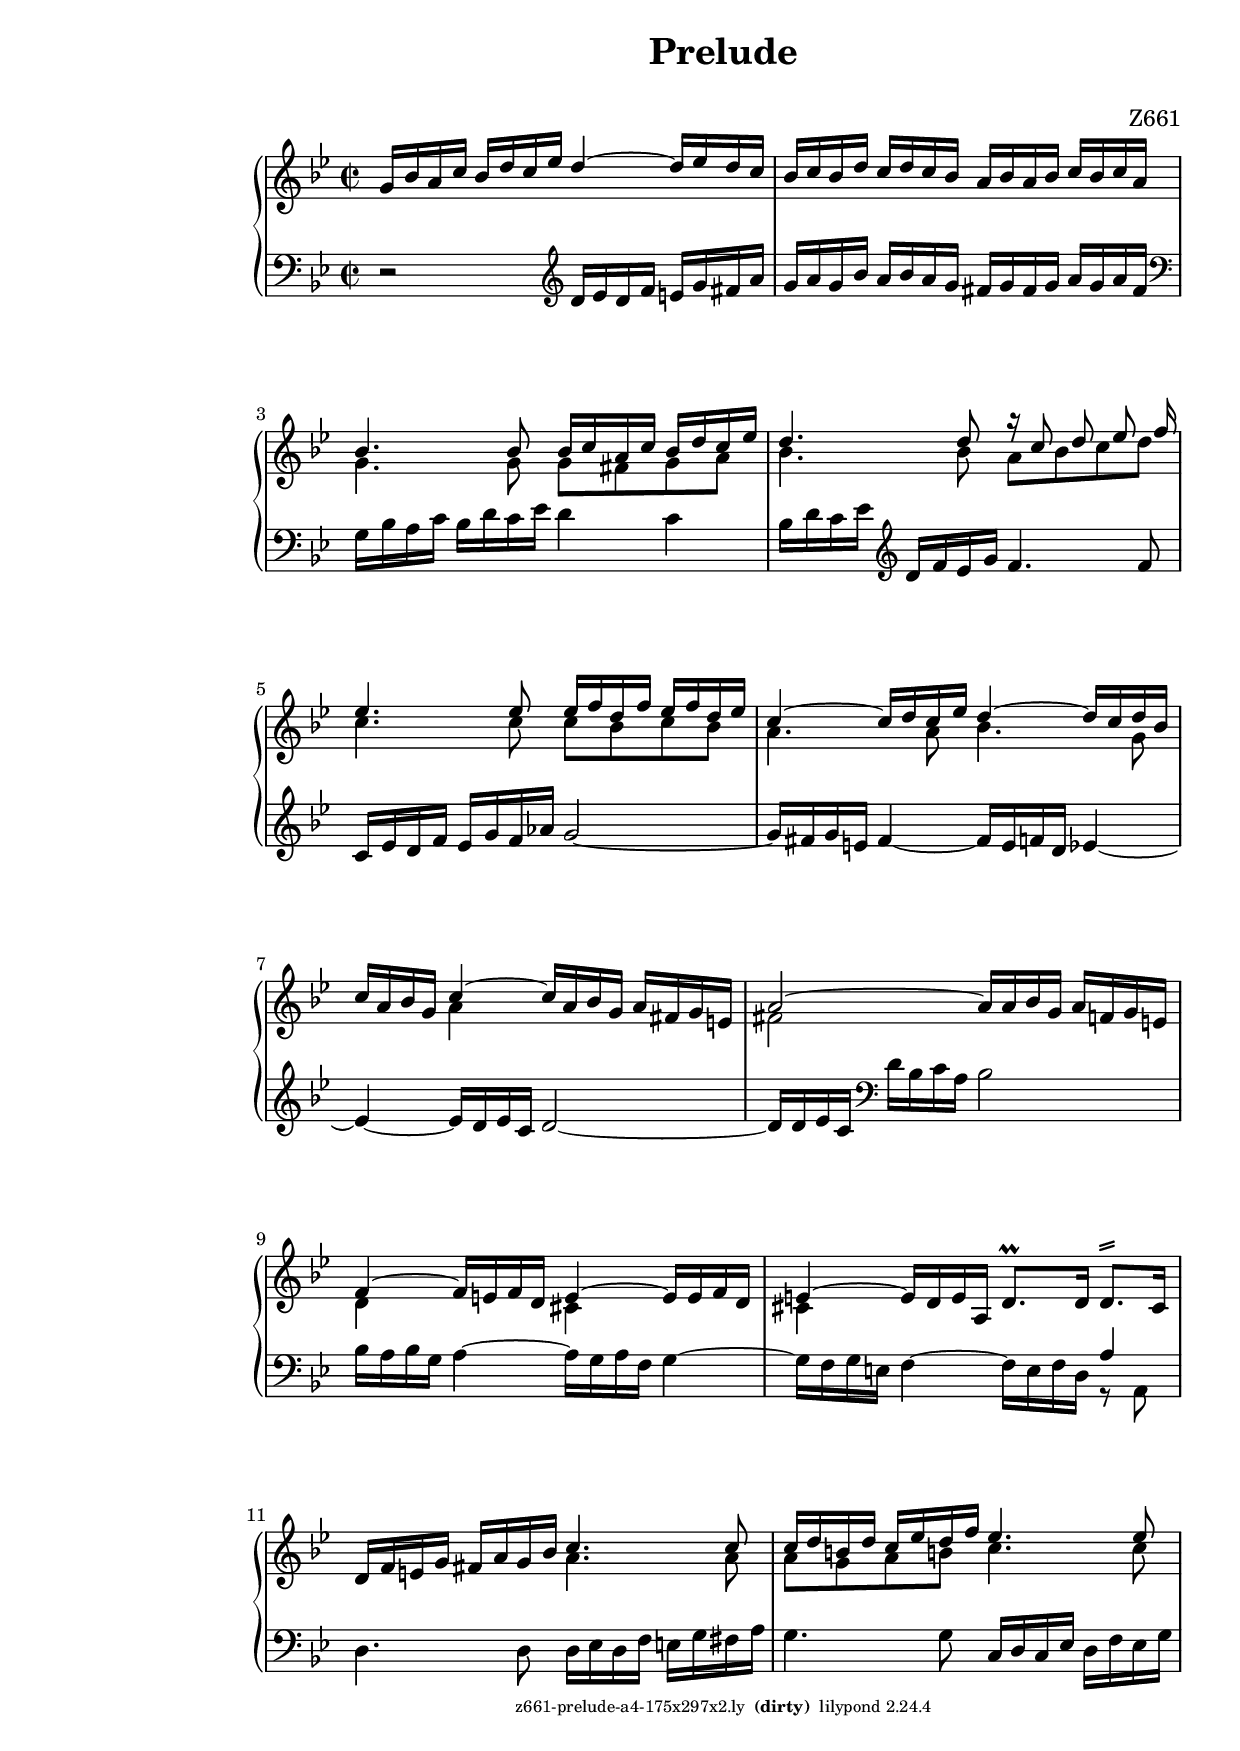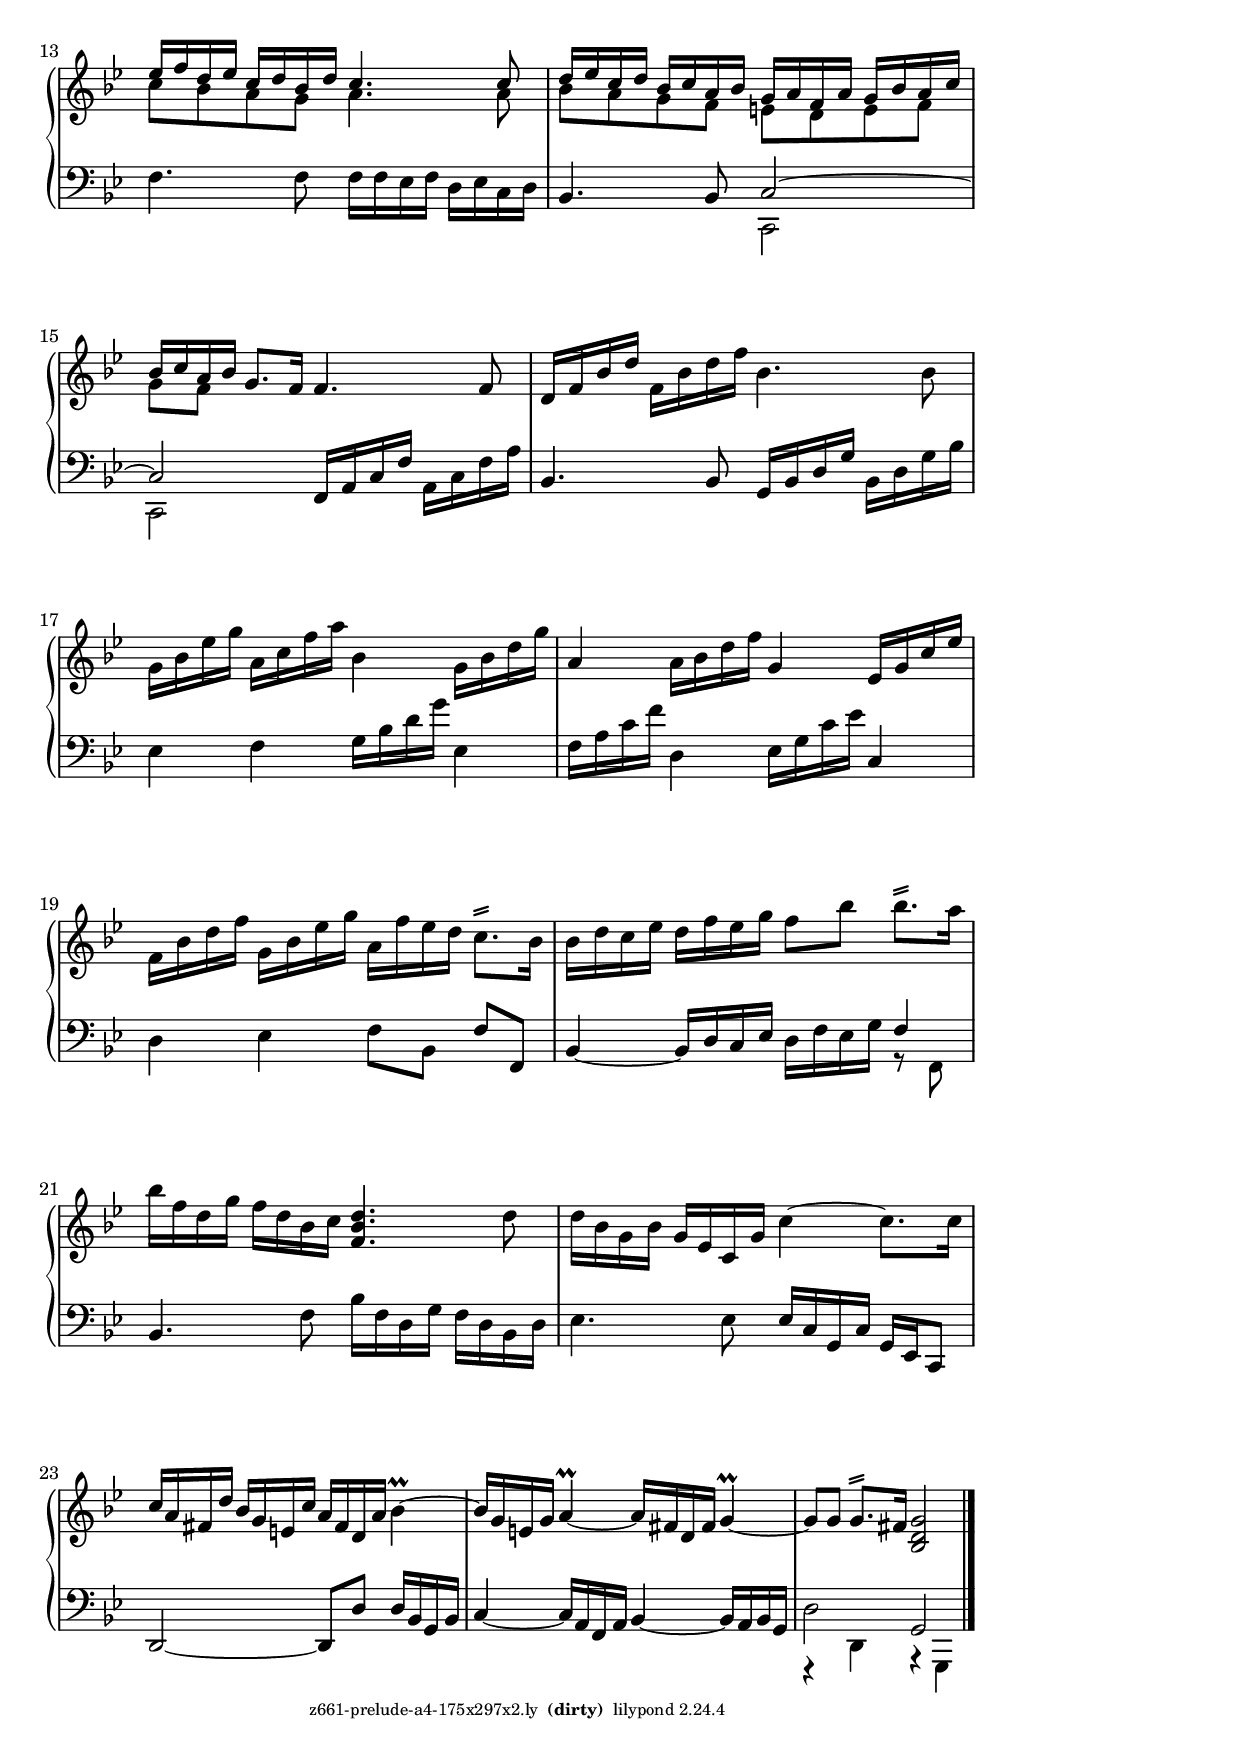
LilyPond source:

\version "2.18.2"

\include "../../include/general.ily"
\include "../../include/a4-175x297.ily"

breaks = {}

#(set-global-staff-size 20.0)
\paper { print-all-headers = ##t }
\version "2.18.2"

\version "2.18.2"

shake = \markup { \path #.2 #'(
    (moveto 0 0)
    (lineto 1.3 .4)
    (moveto 0 .4)
    (lineto 1.3 .8)
    ) }

plainShake = \markup { \path #.2 #'(
    (moveto 0 0)
    (lineto 1.3 .4)
    (moveto 0 .4)
    (lineto 1.3 .8)
    (moveto -0.3 0.1)
    (lineto -0.7 1.1)
    ) }

shakeTurned = \markup { \path #.25 #'(
    (moveto 0 0)
    (lineto 1.3 .4)
    (moveto 0 .4)
    (lineto 1.3 .8)
    (moveto -0.5 0)
    (curveto -0.5 1.5 2 2 2 0)
    ) }

repeatGliss = #(define-music-function (parser location grace)
  (ly:pitch?)
  #{
    % the next two lines ensure the glissando is long enough
    % to be visible
    \once \override Glissando.springs-and-rods
      = #ly:spanner::set-spacing-rods
    \once \override Glissando.minimum-length = #4.5
    \once \hideNotes
    \grace $grace \glissando
  #})



cstr = \change Staff = "right"
cstl = \change Staff = "left"

global = {
  \key g \minor
  \time 2/2
  \override Staff.NoteCollision #'merge-differently-dotted = ##t
  \set Timing.beamExceptions = #'( (end . (((1 . 16) . (4 4 4 4)))) )
}

right = \relative c'' {
  \global
  
  \voiceOne g16 bes a c bes d c ees d4 ~ d16 ees d c
  bes c bes d c d c bes a bes a bes c bes c a
  
  bes4. bes8 bes16 c a c bes d c ees
  d4. d8 r16 c8\noBeam d\noBeam ees\noBeam f16
  ees4. ees8 ees16 f d f ees f d ees
  
  c4 ~ c16 d c ees d4 ~ d16 c d bes
  c a bes g c4 ~ c16 a bes g a fis g e
  
  a2 ~ a16 a bes g a f g e 
  f4 ~ f16 e f d e4 ~ e16 e f d 
  e4 ~ e16 d e a, d8.-\prall d16 d8.-\shake cis16
  
  d f e g fis a g bes c4. c8
  c16 d b d c ees d f ees4. ees8
  
  
  ees16 f d ees c d bes d c4. c8
  d16 ees c d bes c a bes g a f a g bes a c
  
  bes c a bes g8. f16 f4. f8
  \oneVoice d16 f bes d f, bes d f bes,4. bes8
  g16 bes ees g a, c f a bes,4 g16 bes d g
  
  a,4 a16 bes d f g,4 ees16 g c ees
  f, bes d f g, bes ees g a, f' ees d c8.^\shake bes16
  
  bes d c ees d f ees g f8 bes bes8.^\shake a16
  bes f d g f d bes c <f, bes d>4. d'8
  d16 bes g bes g ees c g' c4 ~ c8. c16
  
  c16 a fis d' bes g e c' a fis d a' bes4-\prall ~
  bes16 g e g a4-\prall ~ a16 fis d fis g4-\prall ~ 
  g8 g g8.^\shake fis16 <bes, d g>2 \bar "|."
}

middle = \relative c'' {
  \global
  
   \voiceTwo s1 s1 
   g4. g8 g fis g a
   bes4. bes8 a bes c d
   c4. c8 c bes c bes
   
   a4. a8 bes4. g8 
   s4 a s s
   
   fis2 s 
   d4 s cis s
   cis s s \cstl \voiceOne a
   
   \cstr \voiceTwo s2 a'4. a8
   a g a b! c4. c8
   
   
   c bes a g a4. a8
   bes a g f e d e f
   
   g f s2.
}

left = \relative c' {
  \global
  
  r2 \clef treble d16 ees d f e g fis a
  g a g bes a bes a g fis g fis g a g a fis
  
  \clef bass g, bes a c bes d c ees d4 c
  bes16 d c ees \clef treble d f ees g f4. f8
  c16 ees d f ees g f aes g2 ~
  
  g16 fis g e fis4 ~ fis16 e f d ees4 ~
  ees ~ ees16 d ees c d2 ~
  
  d16 d ees c \clef bass d bes c a bes2
  bes16 a bes g a4 ~ a16 g a f g4 ~
  g16 f g e f4 ~ f16 e f d \voiceTwo r8 a
  
  \oneVoice d4. d8 d16 ees d f e g fis a
  g4. g8 c,16 d c ees d f ees g
  
  
  f4. f8 f16 f ees f d ees c d
  bes4. bes8 <<{ \voiceOne c2 ~ c } \new Voice { \voiceTwo c, c }>>
  
  \oneVoice f16 a c f a, c f a
  bes,4. bes8 g16 bes d g bes, d g bes
  ees,4 f g16 bes d g ees,4
  
  f16 a c f d,4 ees16 g c ees c,4
  d ees f8[ bes,] f' f,
  
  bes4 ~ bes16 d c ees d f ees g <<{ \voiceOne f4 } \new Voice { \voiceTwo r8 f, }>>
  \oneVoice bes4. f'8 bes16 f d g f d bes d
  ees4. ees8 ees16 c g c g ees c8
  
  d2 ~ d8 d' d16 bes g bes
  c4 ~ c16 a f a bes4 ~ bes16 a bes g
  <<{ d'2 g, } \new Voice { \voiceTwo r4 d r g, }>> \bar "|."
}

\score {
  \header {
    title = "Prelude"
    opus = "Z661"
  }

  \new PianoStaff <<
    \new Staff = "right" {
      << 
        \breaks
        \new Voice { \right }
        \new Voice { \middle }
      >>
    }
    \new Staff = "left" { 
      <<
        \breaks 
        \new Voice { \clef bass \left }
      >>
    }
  >>
  \layout { indent = 0 }
}

